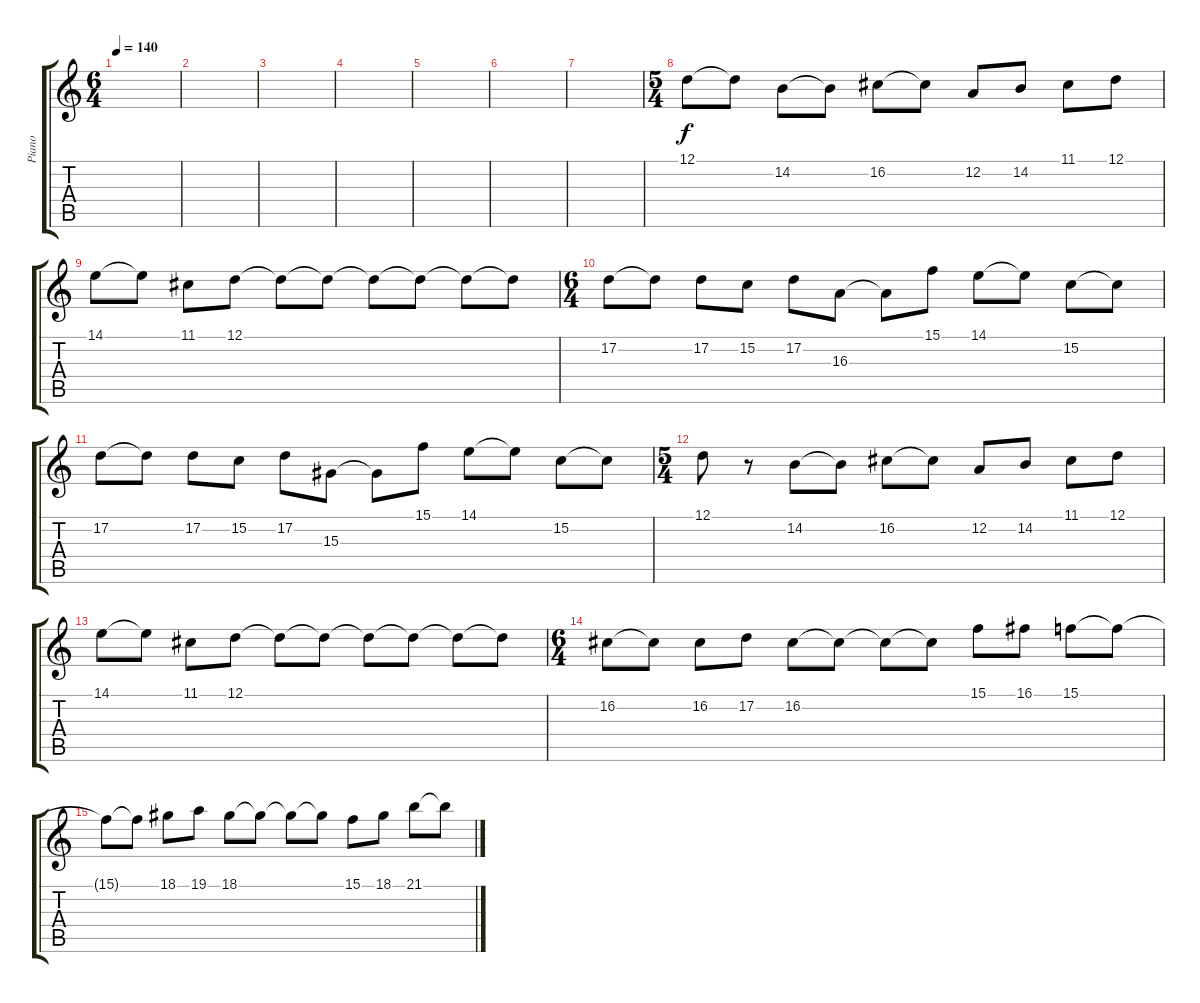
\track ("Piano" "Piano") {instrument acousticgrandpiano}
\staff {score tabs}
\tuning (D4 A3 F3 C3 G2 D2) {hide}
\ts (6 4)
\tempo 140
\clef g2
\ks c
|
|
|
|
|
|
|
\ts (5 4)
12.1.8{dy f} 12.1{t}.8 14.2.8 14.2{t}.8 16.2.8 16.2{t}.8 12.2.8 14.2.8 11.1.8 12.1.8 |
14.1.8 14.1{t}.8 11.1.8 12.1.8 12.1{t}.8 12.1{t}.8 12.1{t}.8 12.1{t}.8 12.1{t}.8 12.1{t}.8 |
\ts (6 4)
17.2.8 17.2{t}.8 17.2.8 15.2.8 17.2.8 16.3.8 16.3{t}.8 15.1.8 14.1.8 14.1{t}.8 15.2.8 15.2{t}.8 |
17.2.8 17.2{t}.8 17.2.8 15.2.8 17.2.8 15.3.8 15.3{t}.8 15.1.8 14.1.8 14.1{t}.8 15.2.8 15.2{t}.8 |
\ts (5 4)
12.1.8 r.8 14.2.8 14.2{t}.8 16.2.8 16.2{t}.8 12.2.8 14.2.8 11.1.8 12.1.8 |
14.1.8 14.1{t}.8 11.1.8 12.1.8 12.1{t}.8 12.1{t}.8 12.1{t}.8 12.1{t}.8 12.1{t}.8 12.1{t}.8 |
\ts (6 4)
16.2.8 16.2{t}.8 16.2.8 17.2.8 16.2.8 16.2{t}.8 16.2{t}.8 16.2{t}.8 15.1.8 16.1.8 15.1.8 15.1{t}.8 |
15.1{t}.8 15.1{t}.8 18.1.8 19.1.8 18.1.8 18.1{t}.8 18.1{t}.8 18.1{t}.8 15.1.8 18.1.8 21.1.8 21.1{t}.8
